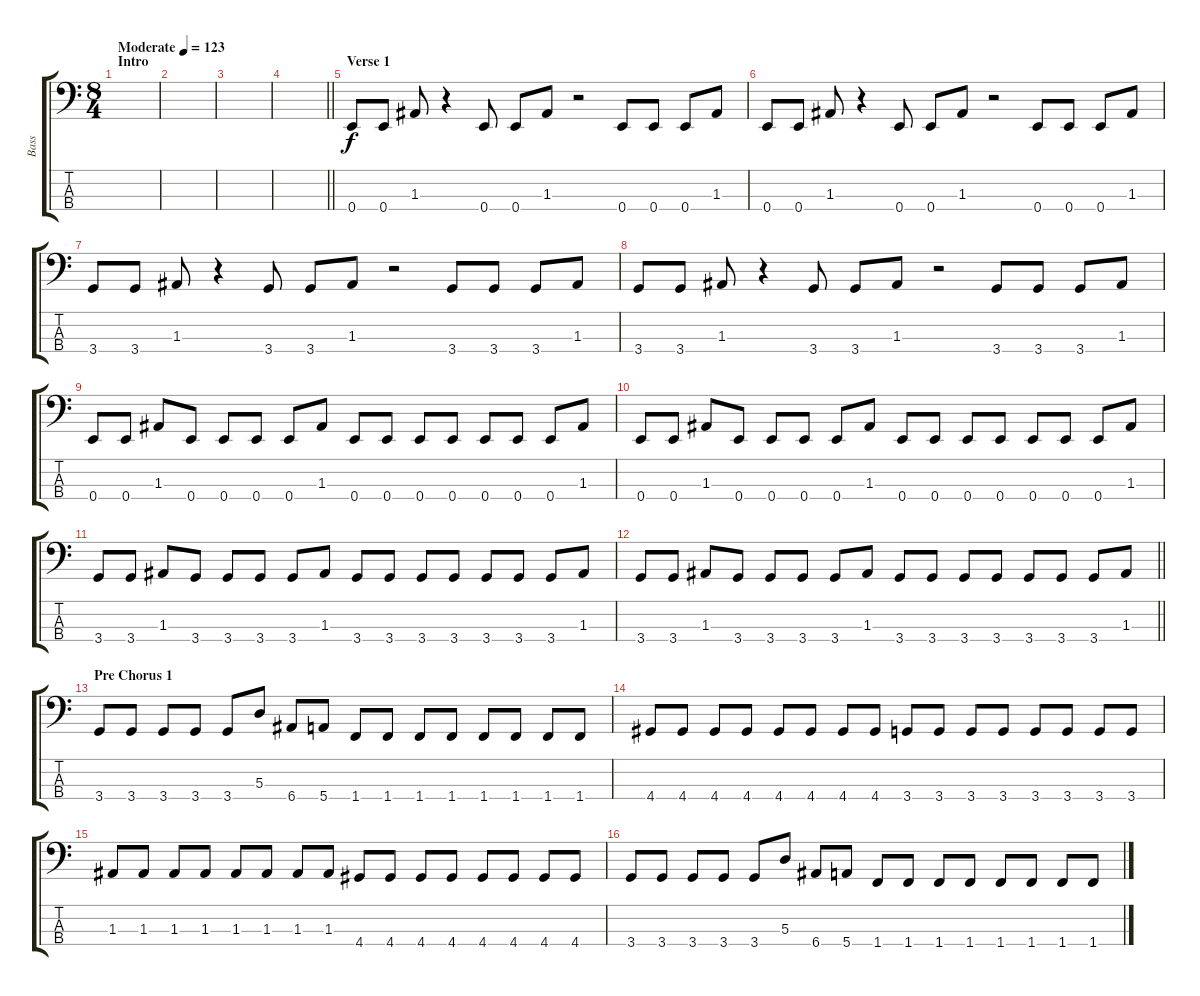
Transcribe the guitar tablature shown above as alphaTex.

\track ("Bass" "Bass") {instrument electricbassfinger}
\staff {score tabs}
\tuning (G2 D2 A1 E1) {hide}
\ts (8 4)
\section ("" "Intro")
\tempo (123 "Moderate")
\clef f4
\ks c
|
|
|
\barLineRight lightlight
|
\section ("" "Verse 1")
0.4.8 0.4.8 1.3.8 r.4 0.4.8 0.4.8 1.3.8 r.2 0.4.8 0.4.8 0.4.8 1.3.8 |
0.4.8 0.4.8 1.3.8 r.4 0.4.8 0.4.8 1.3.8 r.2 0.4.8 0.4.8 0.4.8 1.3.8 |
3.4.8 3.4.8 1.3.8 r.4 3.4.8 3.4.8 1.3.8 r.2 3.4.8 3.4.8 3.4.8 1.3.8 |
3.4.8 3.4.8 1.3.8 r.4 3.4.8 3.4.8 1.3.8 r.2 3.4.8 3.4.8 3.4.8 1.3.8 |
0.4.8 0.4.8 1.3.8 0.4.8 0.4.8 0.4.8 0.4.8 1.3.8 0.4.8 0.4.8 0.4.8 0.4.8 0.4.8 0.4.8 0.4.8 1.3.8 |
0.4.8 0.4.8 1.3.8 0.4.8 0.4.8 0.4.8 0.4.8 1.3.8 0.4.8 0.4.8 0.4.8 0.4.8 0.4.8 0.4.8 0.4.8 1.3.8 |
3.4.8 3.4.8 1.3.8 3.4.8 3.4.8 3.4.8 3.4.8 1.3.8 3.4.8 3.4.8 3.4.8 3.4.8 3.4.8 3.4.8 3.4.8 1.3.8 |
\barLineRight lightlight
3.4.8 3.4.8 1.3.8 3.4.8 3.4.8 3.4.8 3.4.8 1.3.8 3.4.8 3.4.8 3.4.8 3.4.8 3.4.8 3.4.8 3.4.8 1.3.8 |
\section ("" "Pre Chorus 1")
3.4.8 3.4.8 3.4.8 3.4.8 3.4.8 5.3.8 6.4.8 5.4.8 1.4.8 1.4.8 1.4.8 1.4.8 1.4.8 1.4.8 1.4.8 1.4.8 |
4.4.8 4.4.8 4.4.8 4.4.8 4.4.8 4.4.8 4.4.8 4.4.8 3.4.8 3.4.8 3.4.8 3.4.8 3.4.8 3.4.8 3.4.8 3.4.8 |
1.3.8 1.3.8 1.3.8 1.3.8 1.3.8 1.3.8 1.3.8 1.3.8 4.4.8 4.4.8 4.4.8 4.4.8 4.4.8 4.4.8 4.4.8 4.4.8 |
3.4.8 3.4.8 3.4.8 3.4.8 3.4.8 5.3.8 6.4.8 5.4.8 1.4.8 1.4.8 1.4.8 1.4.8 1.4.8 1.4.8 1.4.8 1.4.8
